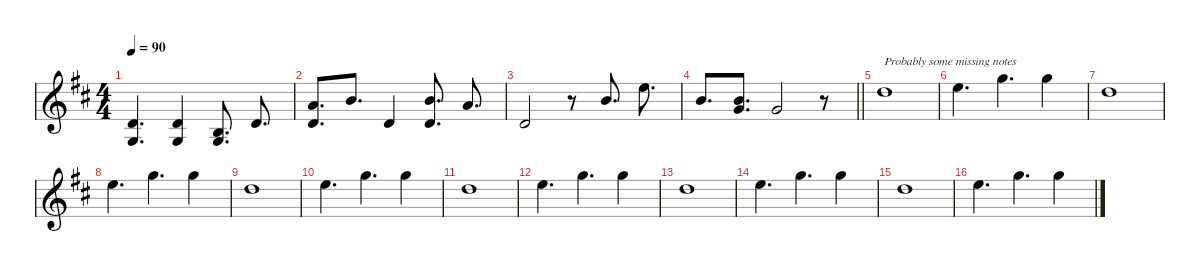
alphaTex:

\defaultSystemsLayout 4
\hideDynamics
\bracketExtendMode nobrackets
\singleTrackTrackNamePolicy hidden
\multiTrackTrackNamePolicy hidden
\otherSystemsTrackNameOrientation horizontal
\track ("Piano" "pno.") {instrument acousticgrandpiano}
\staff {score}
\tuning (E4 B3 G3 D3 A2 E2)
\ts (4 4)
\tempo 90
\clef g2
\ks bminor
(7.3{acc forcenatural} 5.4{acc forcenatural}).4{d dy mf beam Up} (7.3{acc forcenatural} 5.4{acc forcenatural}).4{beam Up} (4.3{acc forcenatural} 5.4{acc forcenatural}).8{d beam Up} 7.3{acc forcenatural}.8{d beam Up} |
(5.1{acc forcenatural} 7.3{acc forcenatural}).8{d beam Up} 7.1{acc forcenatural}.8{d beam Up} 7.3{acc forcenatural}.4{beam Up} (7.1{acc forcenatural} 7.3{acc forcenatural}).8{d beam Up} 5.1{acc forcenatural}.8{d beam Up} |
7.3{acc forcenatural}.2{beam Up} r.8{beam Up} 12.2{acc forcenatural}.8{d beam Up} 12.1{acc forcenatural}.8{d beam Down} |
\barLineRight lightlight
12.2{acc forcenatural}.8{d beam Up} (12.2{acc forcenatural} 12.3{acc forcenatural}).8{d dy p beam Up} 12.3{acc forcenatural}.2{beam Up} r.8{beam Up} |
10.1{acc forcenatural}.1{txt "Probably some missing notes" beam Down} |
12.1{acc forcenatural}.4{d dy mp beam Down} 15.1{acc forcenatural}.4{d beam Down} 15.1{acc forcenatural}.4{beam Down} |
10.1{acc forcenatural}.1{dy p beam Down} |
12.1{acc forcenatural}.4{d dy mp beam Down} 15.1{acc forcenatural}.4{d beam Down} 15.1{acc forcenatural}.4{beam Down} |
10.1{acc forcenatural}.1{dy p beam Down} |
12.1{acc forcenatural}.4{d dy mp beam Down} 15.1{acc forcenatural}.4{d beam Down} 15.1{acc forcenatural}.4{beam Down} |
10.1{acc forcenatural}.1{dy p beam Down} |
12.1{acc forcenatural}.4{d dy mp beam Down} 15.1{acc forcenatural}.4{d beam Down} 15.1{acc forcenatural}.4{beam Down} |
10.1{acc forcenatural}.1{dy p beam Down} |
12.1{acc forcenatural}.4{d dy mp beam Down} 15.1{acc forcenatural}.4{d beam Down} 15.1{acc forcenatural}.4{beam Down} |
10.1{acc forcenatural}.1{dy p beam Down} |
12.1{acc forcenatural}.4{d dy mp beam Down} 15.1{acc forcenatural}.4{d beam Down} 15.1{acc forcenatural}.4{beam Down}
